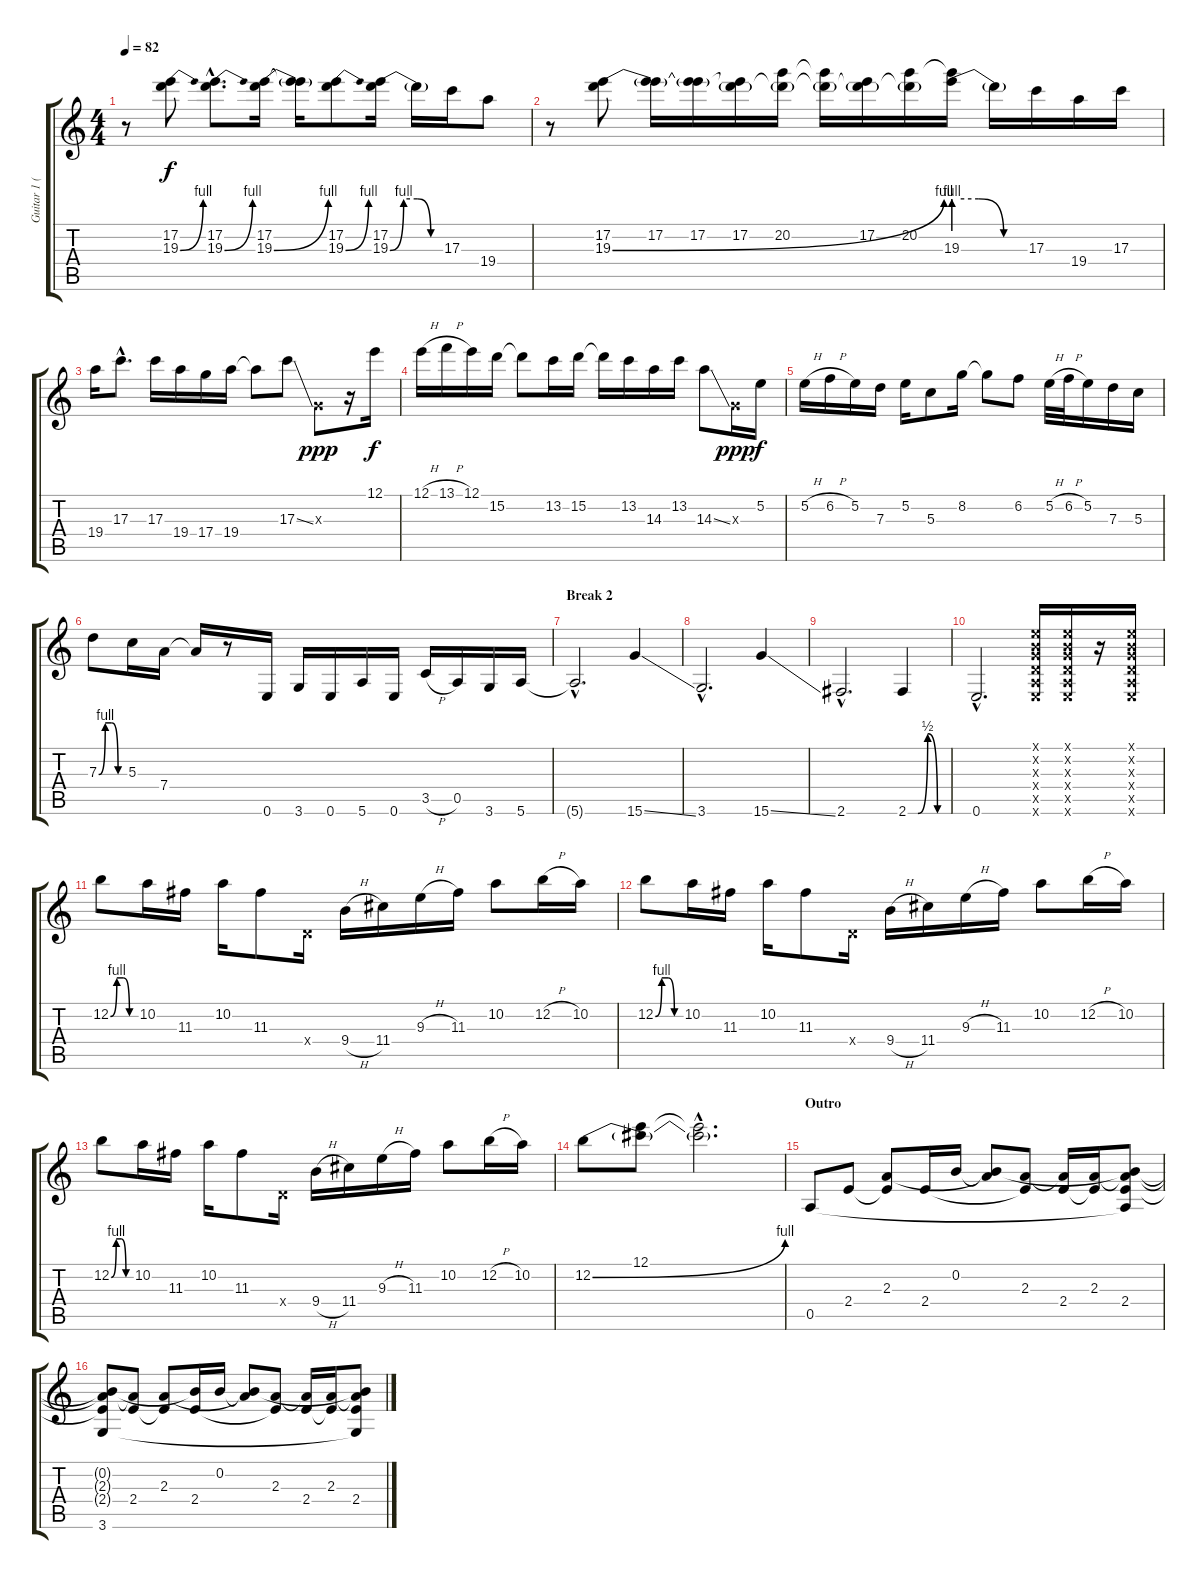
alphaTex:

\track ("Guitar 1 (Noel)" "Guitar 1 (") {instrument overdrivenguitar}
\staff {score tabs}
\tuning (E4 B3 G3 D3 A2 E2) {hide}
\ts (4 4)
\tempo 82
\clef g2
\ks c
r.8{dy f} (17.2 19.3{be (bend 0 0 60 4)}).8 (17.2{hac} 19.3{be (bend 0 0 60 4) hac}).8{d} (17.2 19.3{be (bend 0 0 60 4)}).16 (17.2{t} 19.3{t}).16 (17.2 19.3{be (bend 0 0 60 4)}).8 (17.2 19.3{be (custom 0 0 15 4 30 4 45 0 60 0)}).16 19.3{t}.16 17.3.16 19.4.8 |
r.8 (17.2 19.3{be (bend 0 0 60 4)}).8 (17.2 19.3{t}).16 (17.2 19.3{t}).16 (17.2 19.3{t}).16 (20.2 19.3{t}).16 (20.2{t} 19.3{t}).16 (17.2 19.3{t}).16 (20.2 19.3{t}).16 (20.2{t} 19.3{be (custom 0 4 20 4 40 0 60 0)}).16 19.3{t}.16 17.3.16 19.4.16 17.3.16 |
19.4.16 17.3{hac}.8{d} 17.3.16 19.4.16 17.4.16 19.4.16 19.4{t}.8 17.3{ss}.8 0.3{x}.8{dy ppp} r.16 12.1.16{dy f} |
12.1{h}.16 13.1{h}.16 12.1.16 15.2.16 15.2{t}.8 13.2.16 15.2.16 15.2{t}.16 13.2.16 14.3.16 13.2.16 14.3{ss}.8 0.3{x}.16{dy ppp} 5.2.16{dy f} |
5.2{h}.16 6.2{h}.16 5.2.16 7.3.16 5.2.16 5.3.8 8.2.16 8.2{t}.8 6.2.8 5.2{h}.32 6.2{h}.32 5.2.16 7.3.16 5.3.16 |
7.3{be (custom 0 0 15 4 30 4 45 0 60 0)}.8 5.3.16 7.4.16 7.4{t}.16 r.8 0.6.16 3.6.16 0.6.16 5.6.16 0.6.16 3.5{h}.16 0.5.16 3.6.16 5.6.16 |
\section ("" "Break 2")
5.6{hac t}.2{d} 15.6{ss}.4 |
3.6{hac}.2{d} 15.6{ss}.4 |
2.6{hac}.2{d} 2.6{be (custom 0 0 15 0 30 2 45 0 60 0)}.4 |
0.6{hac}.2{d} (0.1{x} 0.2{x} 0.3{x} 0.4{x} 0.5{x} 0.6{x}).16 (0.1{x} 0.2{x} 0.3{x} 0.4{x} 0.5{x} 0.6{x}).16 r.16 (0.1{x} 0.2{x} 0.3{x} 0.4{x} 0.5{x} 0.6{x}).16 |
12.2{be (custom 0 0 15 4 30 4 45 0 60 0)}.8{volume 16} 10.2.16 11.3.16 10.2.16 11.3.8 0.4{x}.16 9.4{h}.16 11.4.16 9.3{h}.16 11.3.16 10.2.8 12.2{h}.16 10.2.16 |
12.2{be (custom 0 0 15 4 30 4 45 0 60 0)}.8 10.2.16 11.3.16 10.2.16 11.3.8 0.4{x}.16 9.4{h}.16 11.4.16 9.3{h}.16 11.3.16 10.2.8 12.2{h}.16 10.2.16 |
12.2{be (custom 0 0 15 4 30 4 45 0 60 0)}.8 10.2.16 11.3.16 10.2.16 11.3.8 0.4{x}.16 9.4{h}.16 11.4.16 9.3{h}.16 11.3.16 10.2.8 12.2{h}.16 10.2.16 |
12.2{be (bend 0 0 60 4)}.8 (12.1 12.2{t}).8 (12.1{hac t} 12.2{hac t}).2{d} |
\section ("" "Outro")
0.5.8{volume 14} 2.4.8 (2.3 2.4{t}).8 2.4.16 0.2.16 (0.2{t} 2.3{t}).8 (2.3 2.4{t}).8 (2.3{t} 2.4).16 (2.3 2.4{t}).16 (0.2{t} 2.3{t} 2.4 0.5{t}).8 |
(0.2{t} 2.3{t} 2.4{t} 3.6).8 (2.3{t} 2.4).8 (2.3 2.4{t}).8 (0.2{t} 2.4).16 0.2.16 (0.2{t} 2.3{t}).8 (2.3 2.4{t}).8 (2.3{t} 2.4).16 (2.3 2.4{t}).16 (0.2{t} 2.3{t} 2.4 3.6{t}).8
